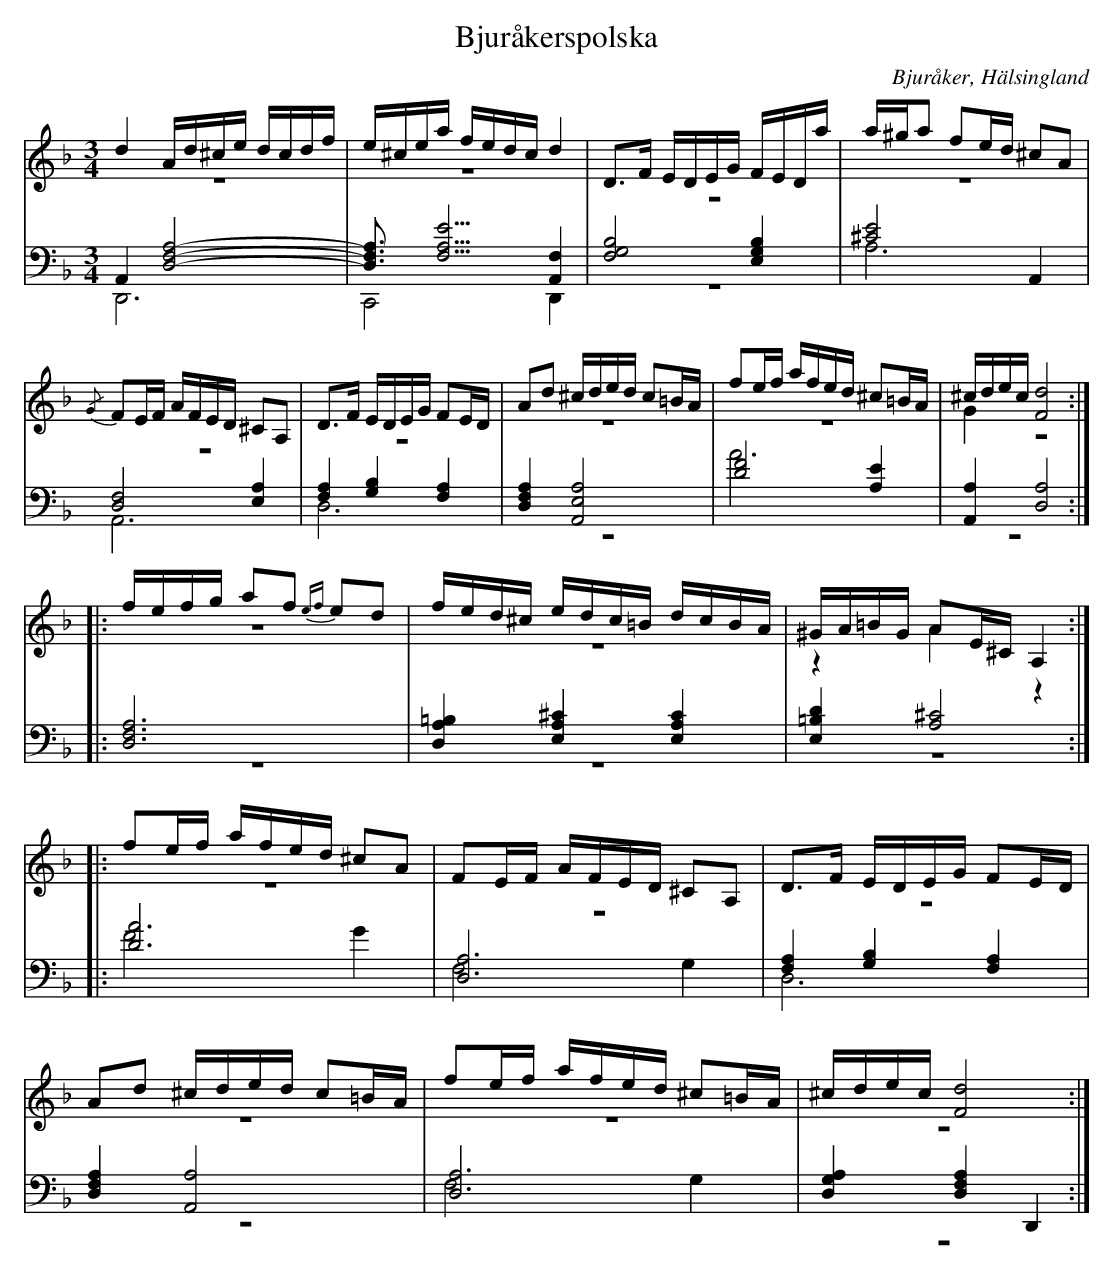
X:1
T: Bjuråkerspolska
O: Bjuråker, Hälsingland
M: 3/4
L: 1/16
K: Dm
V:1
V:2 merge
V:3
V:4 merge
V:1
d4 Ad^ce dcdf |e^cea fedc d4|D2>F2 EDEG FEDa|a^ga2 f2ed ^c2A2|
{/G}F2EF AFED ^C2A,2|D2>F2 EDEG F2ED|A2d2 ^cded c2=BA|f2ef afed ^c2=BA|^cdec [F8d8]:|
|:fefg a2f2 {ef}e2d2 |fed^c edc=B dcBA|^GA=BG A2E^C A,4:|
|:f2ef afed ^c2A2|F2EF AFED ^C2A,2|D2>F2 EDEG F2ED|
A2d2 ^cded c2=BA|f2ef afed ^c2=BA|^cdec [F8d8]:|
V:2
z12|z12|z12|z12|
z12|z12|z12|z12|G4 z8:|
|:z12|z12|z4 A4 z4:|
|:z12|z12|z12|
z12|z12|z12:|
V:3 clef=bass
A,,4 [D,8F,8A,8]-|[D,3F,3A,3] [F,5A,5E5] [F,4A,,4]|[B,8F,8G,8] [B,4E,4G,4]|[^C8E8] A,,4|
[D,8F,8] [E,4A,4]|[F,4A,4] [G,4B,4] [F,4A,4]|[D,4F,4A,4] [A,,8E,8A,8]|[D8F8] [A,4E4]|[A,,4A,4] [D,8A,8]:|
|:[D,12F,12A,12]|[D,4A,4=B,4] [E,4A,4^C4] [E,4A,4C4]|[E,4=B,4D4] [A,8^C8]:|
|:[D12A12]|[D,12A,12]|[F,4A,4] [G,4B,4] [F,4A,4]|
[D,4F,4A,4] [A,,8A,8]|[D,12A,12]|[D,4G,4A,4] [D,4F,4A,4] D,,4:|
V:4 clef=bass
D,,12|C,,8 D,,4|z12|A,12|
A,,12|D,12|z12|A12|z12:|
|:z12|z12|z12:|
|:F8 G4|F,8 G,4|D,12|
z12|F,8 G,4|z12:|
